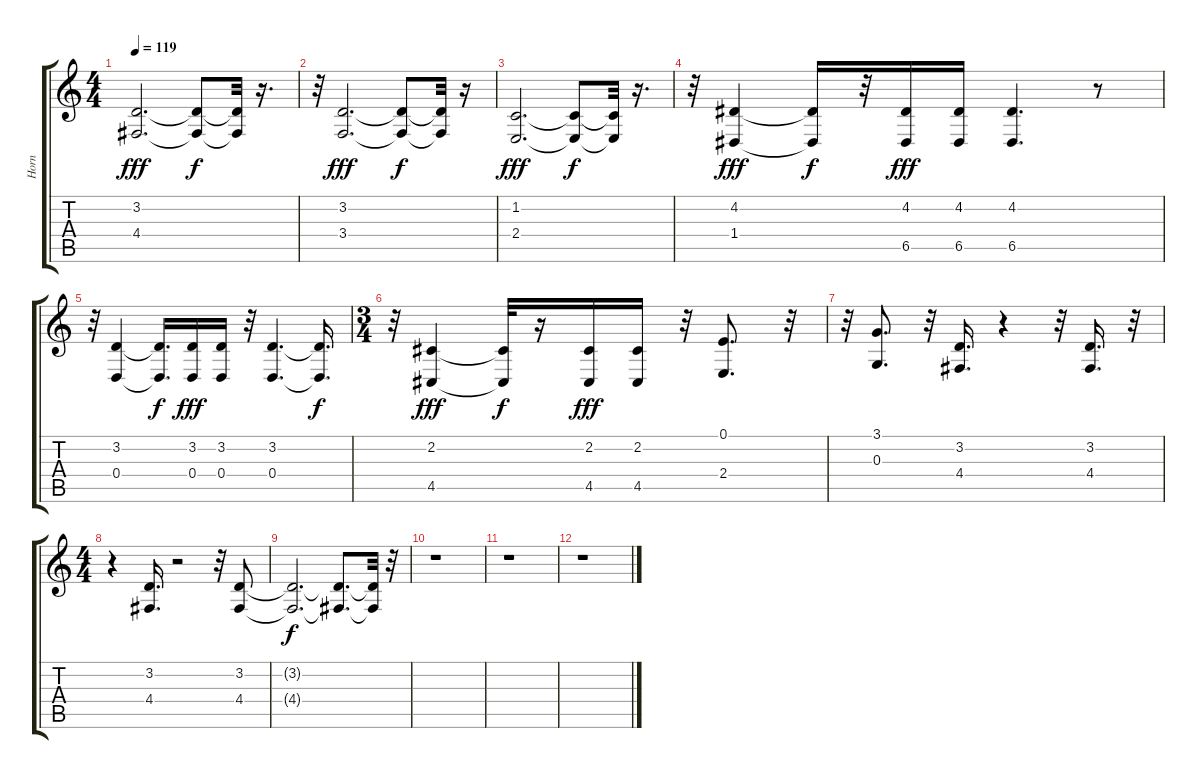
\track ("Horn                            " "Horn      ") {instrument frenchhorn}
\staff {score tabs}
\tuning (E4 B3 G3 D3 A2 E2) {hide}
\ts (4 4)
\tempo 119
\clef g2
\ks c
(3.2 4.4).2{d dy fff} (3.2{t} 4.4{t}).8{dy f} (3.2{t} 4.4{t}).32 r.16{d} |
r.32 (3.2 3.4).2{d dy fff} (3.2{t} 3.4{t}).8{dy f} (3.2{t} 3.4{t}).32 r.16 |
(1.2 2.4).2{d dy fff} (1.2{t} 2.4{t}).8{dy f} (1.2{t} 2.4{t}).32 r.16{d} |
r.32 (4.2 1.4).4{dy fff} (4.2{t} 1.4{t}).16{dy f} r.32 (4.2 6.5).16{dy fff} (4.2 6.5).16 (4.2 6.5).4{d} r.8 |
r.32 (3.2 0.4).4 (3.2{t} 0.4{t}).16{d dy f} (3.2 0.4).16{dy fff} (3.2 0.4).16 r.32 (3.2 0.4).4{d} (3.2{t} 0.4{t}).16{d dy f} |
\ts (3 4)
r.32 (2.2 4.5).4{dy fff} (2.2{t} 4.5{t}).32{dy f} r.16 (2.2 4.5).16{dy fff} (2.2 4.5).16 r.32 (0.1 2.4).8{d} r.32 |
r.32 (3.1 0.3).8{d} r.32 (3.2 4.4).16{d} r.4 r.32 (3.2 4.4).16{d} r.32 |
\ts (4 4)
r.4 (3.2 4.4).16{d} r.2 r.32 (3.2 4.4).8 |
(3.2{t} 4.4{t}).2{d dy f} (3.2{t} 4.4{t}).8{d} (3.2{t} 4.4{t}).32 r.32 |
r.1 |
r.1 |
r.1
